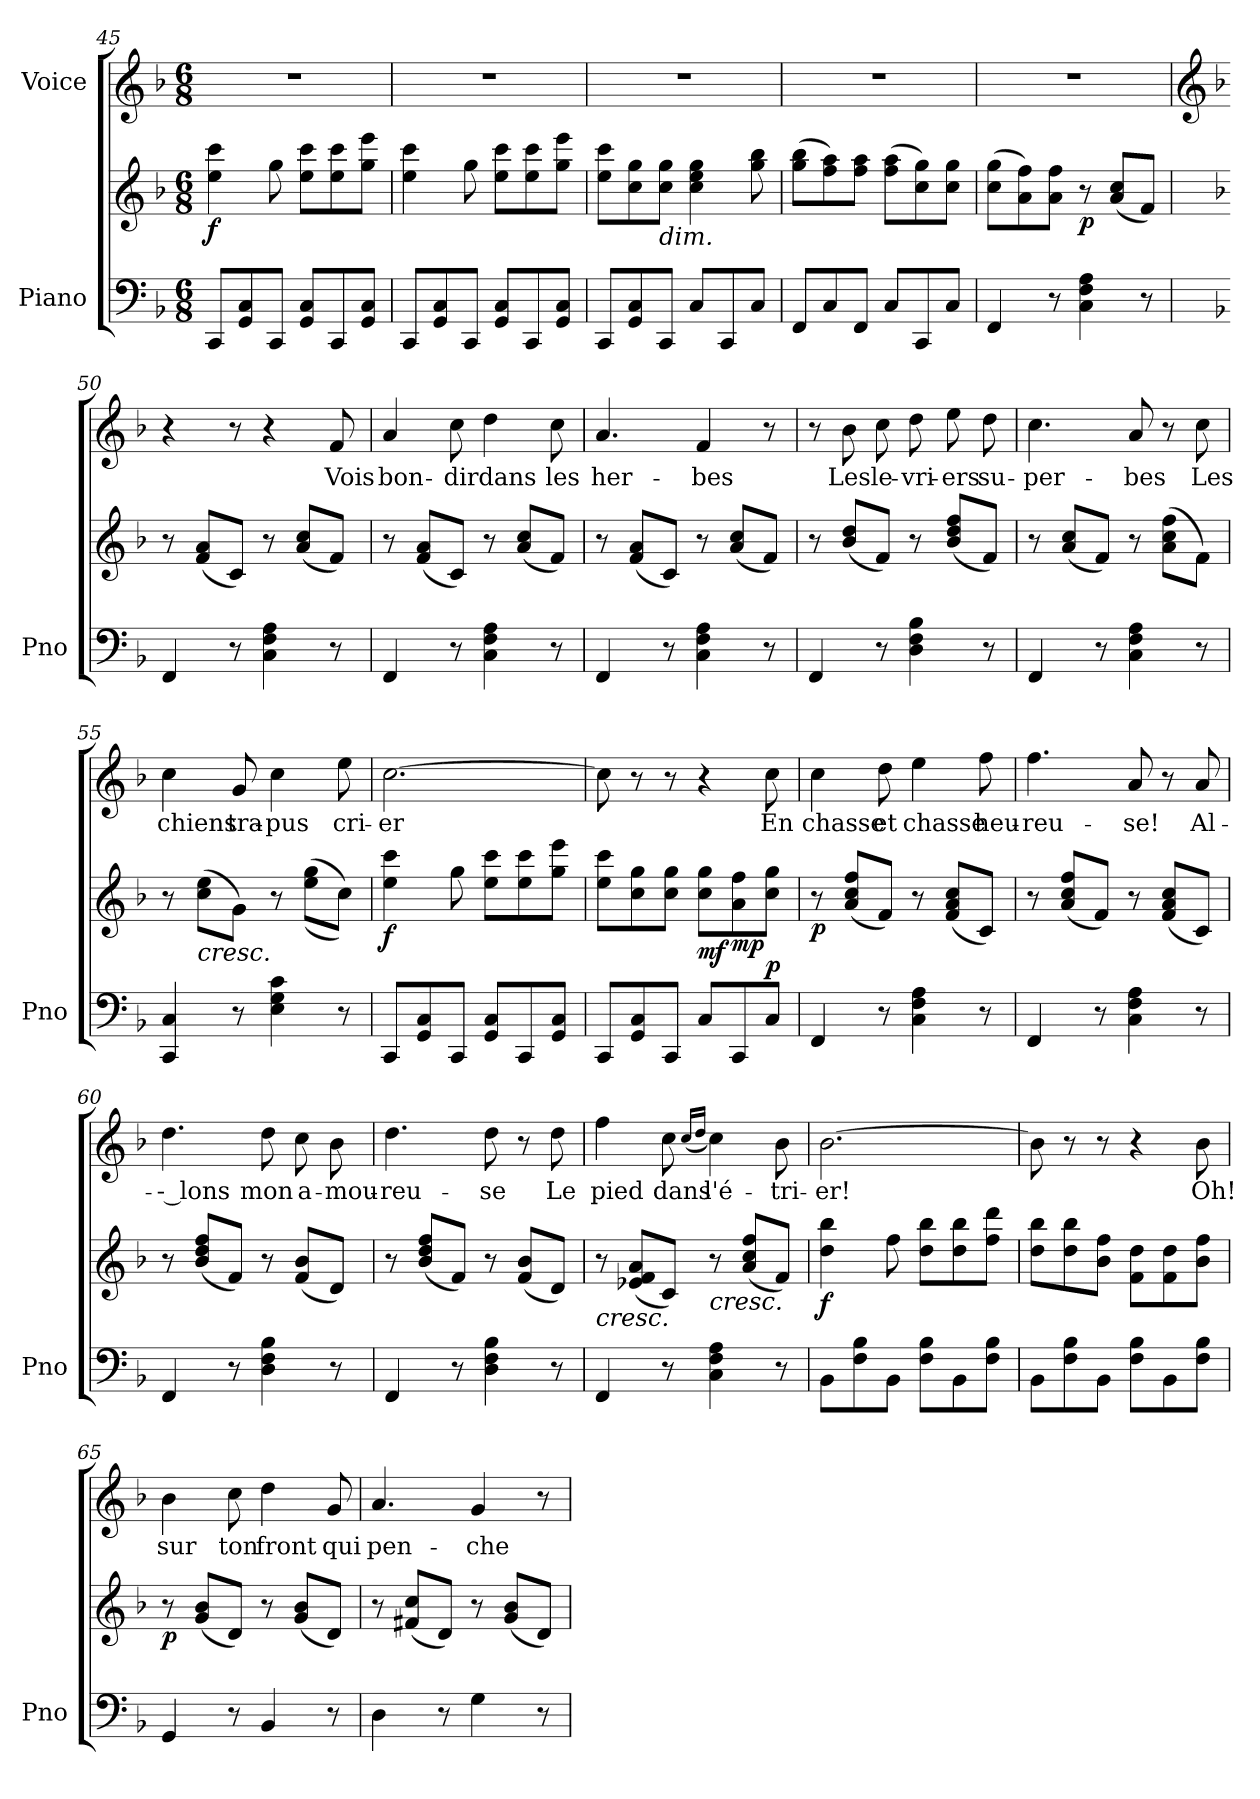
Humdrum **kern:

**kern	**kern	**dynam	**kern	**text
*part2	*part2	*part2	*part1	*part1
*staff3	*staff2	*staff2/3	*staff1	*staff1
*I"Piano	*	*	*I"Voice	*
*I'Pno	*	*	*	*
!!LO:LB:g=z
*clefF4	*clefG2	*	*clefG2	*
*k[b-]	*k[b-]	*	*k[b-]	*
*M6/8	*M6/8	*	*M6/8	*
=45	=45	=45	=45	=45
!	!	!LO:DY:b	!	!
8CC/L	4ee\ 4ccc\	f	2.r	.
8GG/ 8C/	.	.	.	.
8CC/J	8gg\	.	.	.
8GG/ 8C/L	8ee\ 8ccc\L	.	.	.
8CC/	8ee\ 8ccc\	.	.	.
8GG/ 8C/J	8gg\ 8eee\J	.	.	.
=46	=46	=46	=46	=46
8CC/L	4ee\ 4ccc\	.	2.r	.
8GG/ 8C/	.	.	.	.
8CC/J	8gg\	.	.	.
8GG/ 8C/L	8ee\ 8ccc\L	.	.	.
8CC/	8ee\ 8ccc\	.	.	.
8GG/ 8C/J	8gg\ 8eee\J	.	.	.
=47	=47	=47	=47	=47
8CC/L	8ee\ 8ccc\L	.	2.r	.
8GG/ 8C/	8cc\ 8gg\	.	.	.
!	!LO:TX:b:i:t=dim.	!	!	!
8CC/J	8cc\ 8gg\J	.	.	.
8C/L	4cc\ 4ee\ 4gg\	.	.	.
8CC/	.	.	.	.
8C/J	8gg\ 8bb-\	.	.	.
=48	=48	=48	=48	=48
8FF/L	(>8gg\ 8bb-\L	.	2.r	.
8C/	8ff\ 8aa\)	.	.	.
8FF/J	8ff\ 8aa\J	.	.	.
8C/L	(>8ff\ 8aa\L	.	.	.
8CC/	8cc\ 8gg\)	.	.	.
8C/J	8cc\ 8gg\J	.	.	.
=49	=49	=49	=49	=49
4FF/	(>8cc\ 8gg\L	.	2.r	.
.	8a\ 8ff\)	.	.	.
8r	8a\ 8ff\J	.	.	.
!	!	!LO:DY:b	!	!
4C\ 4F\ 4A\	8r	p	.	.
.	(<8a/ 8cc/L	.	.	.
8r	8f/J)	.	.	.
!!LO:LB:g=z
=50	=50	=50	=50	=50
*	*	*	*clefG2	*
*	*	*	*k[b-]	*
4FF/	8r	.	4r	.
.	(<8f/ 8a/L	.	.	.
8r	8c/J)	.	8r	.
4C\ 4F\ 4A\	8r	.	4r	.
.	(<8a/ 8cc/L	.	.	.
!	!	!	!	!LO:LY:b
8r	8f/J)	.	8f/	Vois
=51	=51	=51	=51	=51
!	!	!	!	!LO:LY:b
4FF/	8r	.	4a/	bon-
.	(<8f/ 8a/L	.	.	.
!	!	!	!	!LO:LY:b
8r	8c/J)	.	8cc\	-dir
!	!	!	!	!LO:LY:b
4C\ 4F\ 4A\	8r	.	4dd\	dans
.	(<8a/ 8cc/L	.	.	.
!	!	!	!	!LO:LY:b
8r	8f/J)	.	8cc\	les
=52	=52	=52	=52	=52
!	!	!	!	!LO:LY:b
4FF/	8r	.	4.a/	her-
.	(<8f/ 8a/L	.	.	.
8r	8c/J)	.	.	.
!	!	!	!	!LO:LY:b
4C\ 4F\ 4A\	8r	.	4f/	-bes
.	(<8a/ 8cc/L	.	.	.
8r	8f/J)	.	8r	.
=53	=53	=53	=53	=53
4FF/	8r	.	8r	.
!	!	!	!	!LO:LY:b
.	(<8b-/ 8dd/L	.	8b-\	Les
!	!	!	!	!LO:LY:b
8r	8f/J)	.	8cc\	le-
!	!	!	!	!LO:LY:b
4D\ 4F\ 4B-\	8r	.	8dd\	-vri-
!	!	!	!	!LO:LY:b
.	(<8b-/ 8dd/ 8ff/L	.	8ee\	-ers
!	!	!	!	!LO:LY:b
8r	8f/J)	.	8dd\	su-
=54	=54	=54	=54	=54
!	!	!	!	!LO:LY:b
4FF/	8r	.	4.cc\	-per-
.	(<8a/ 8cc/L	.	.	.
8r	8f/J)	.	.	.
!	!	!	!	!LO:LY:b
4C\ 4F\ 4A\	8r	.	8a/	-bes
.	(>8a\ 8cc\ 8ff\L	.	8r	.
!	!	!	!	!LO:LY:b
8r	8f\J)	.	8cc\	Les
!!LO:LB:g=z
=55	=55	=55	=55	=55
!	!	!	!	!LO:LY:b
4CC/ 4C/	8r	.	4cc\	chiens
!	!LO:TX:b:i:t=cresc.	!	!	!
.	(>8cc\ 8ee\L	.	.	.
!	!	!	!	!LO:LY:b
8r	8g\J)	.	8g/	tra-
!	!	!	!	!LO:LY:b
4E\ 4G\ 4c\	8r	.	4cc\	-pus
.	(>(>8ee\ 8gg\L	.	.	.
!	!	!	!	!LO:LY:b
8r	8cc\J))	.	8ee\	cri-
=56	=56	=56	=56	=56
!	!	!LO:DY:b	!	!LO:LY:b
8CC/L	4ee\ 4ccc\	f	[2.cc\	-er
8GG/ 8C/	.	.	.	.
8CC/J	8gg\	.	.	.
8GG/ 8C/L	8ee\ 8ccc\L	.	.	.
8CC/	8ee\ 8ccc\	.	.	.
8GG/ 8C/J	8gg\ 8eee\J	.	.	.
=57	=57	=57	=57	=57
8CC/L	8ee\ 8ccc\L	.	8cc\]	.
8GG/ 8C/	8cc\ 8gg\	.	8r	.
8CC/J	8cc\ 8gg\J	.	8r	.
!	!	!LO:DY:b	!	!
8C/L	8cc\ 8gg\L	mf	4r	.
!	!	!LO:DY:b	!	!
8CC/	8a\ 8ff\	mp	.	.
!	!	!LO:DY:b	!	!LO:LY:b
8C/J	8cc\ 8gg\J	p	8cc\	En
=58	=58	=58	=58	=58
!	!	!LO:DY:b	!	!LO:LY:b
4FF/	8r	p	4cc\	chasse
.	(<8a/ 8cc/ 8ff/L	.	.	.
!	!	!	!	!LO:LY:b
8r	8f/J)	.	8dd\	et
!	!	!	!	!LO:LY:b
4C\ 4F\ 4A\	8r	.	4ee\	chasse
.	(<8f/ 8a/ 8cc/L	.	.	.
!	!	!	!	!LO:LY:b
8r	8c/J)	.	8ff\	heu-
=59	=59	=59	=59	=59
!	!	!	!	!LO:LY:b
4FF/	8r	.	4.ff\	-reu-
.	(<8a/ 8cc/ 8ff/L	.	.	.
8r	8f/J)	.	.	.
!	!	!	!	!LO:LY:b
4C\ 4F\ 4A\	8r	.	8a/	-se!
.	(<8f/ 8a/ 8cc/L	.	8r	.
!	!	!	!	!LO:LY:b
8r	8c/J)	.	8a/	Al-
!!LO:LB:g=z
=60	=60	=60	=60	=60
!	!	!	!	!LO:LY:b
4FF/	8r	.	4.dd\	-- lons
.	(<8b-/ 8dd/ 8ff/L	.	.	.
8r	8f/J)	.	.	.
!	!	!	!	!LO:LY:b
4D\ 4F\ 4B-\	8r	.	8dd\	mon
!	!	!	!	!LO:LY:b
.	(<8f/ 8b-/L	.	8cc\	a-
!	!	!	!	!LO:LY:b
8r	8d/J)	.	8b-\	-mou-
=61	=61	=61	=61	=61
!	!	!	!	!LO:LY:b
4FF/	8r	.	4.dd\	-reu-
.	(<8b-/ 8dd/ 8ff/L	.	.	.
8r	8f/J)	.	.	.
!	!	!	!	!LO:LY:b
4D\ 4F\ 4B-\	8r	.	8dd\	-se
.	(<8f/ 8b-/L	.	8r	.
!	!	!	!	!LO:LY:b
8r	8d/J)	.	8dd\	Le
=62	=62	=62	=62	=62
!	!LO:TX:b:i:t=cresc.	!	!	!
!	!	!	!	!LO:LY:b
4FF/	8r	.	4ff\	pied
.	(<8e-X/ 8f/ 8a/L	.	.	.
!	!	!	!	!LO:LY:b
8r	8c/J)	.	8cc\	dans
.	.	.	(<16qcc/LL	.
.	.	.	16qdd/JJ	.
!	!LO:TX:b:i:t=cresc.	!	!	!
!	!	!	!	!LO:LY:b
4C\ 4F\ 4A\	8r	.	4cc\)	l'é-
.	(<8a/ 8cc/ 8ff/L	.	.	.
!	!	!	!	!LO:LY:b
8r	8f/J)	.	8b-\	-tri-
=63	=63	=63	=63	=63
!	!	!LO:DY:b	!	!LO:LY:b
8BB-\L	4dd\ 4bb-\	f	[2.b-\	-er!
8F\ 8B-\	.	.	.	.
8BB-\J	8ff\	.	.	.
8F\ 8B-\L	8dd\ 8bb-\L	.	.	.
8BB-\	8dd\ 8bb-\	.	.	.
8F\ 8B-\J	8ff\ 8ddd\J	.	.	.
=64	=64	=64	=64	=64
8BB-\L	8dd\ 8bb-\L	.	8b-\]	.
8F\ 8B-\	8dd\ 8bb-\	.	8r	.
8BB-\J	8b-\ 8ff\J	.	8r	.
8F\ 8B-\L	8f\ 8dd\L	.	4r	.
8BB-\	8f\ 8dd\	.	.	.
!	!	!	!	!LO:LY:b
8F\ 8B-\J	8b-\ 8ff\J	.	8b-\	Oh!
!!LO:PB:g=z
=65	=65	=65	=65	=65
!	!	!LO:DY:b	!	!LO:LY:b
4GG/	8r	p	4b-\	sur
.	(<8g/ 8b-/L	.	.	.
!	!	!	!	!LO:LY:b
8r	8d/J)	.	8cc\	ton
!	!	!	!	!LO:LY:b
4BB-/	8r	.	4dd\	front
.	(<8g/ 8b-/L	.	.	.
!	!	!	!	!LO:LY:b
8r	8d/J)	.	8g/	qui
=66	=66	=66	=66	=66
!	!	!	!	!LO:LY:b
4D\	8r	.	4.a/	pen-
.	(<8f#X/ 8cc/L	.	.	.
8r	8d/J)	.	.	.
!	!	!	!	!LO:LY:b
4G\	8r	.	4g/	-che
.	(<8g/ 8b-/L	.	.	.
8r	8d/J)	.	8r	.
=	=	=	=	=
*-	*-	*-	*-	*-
